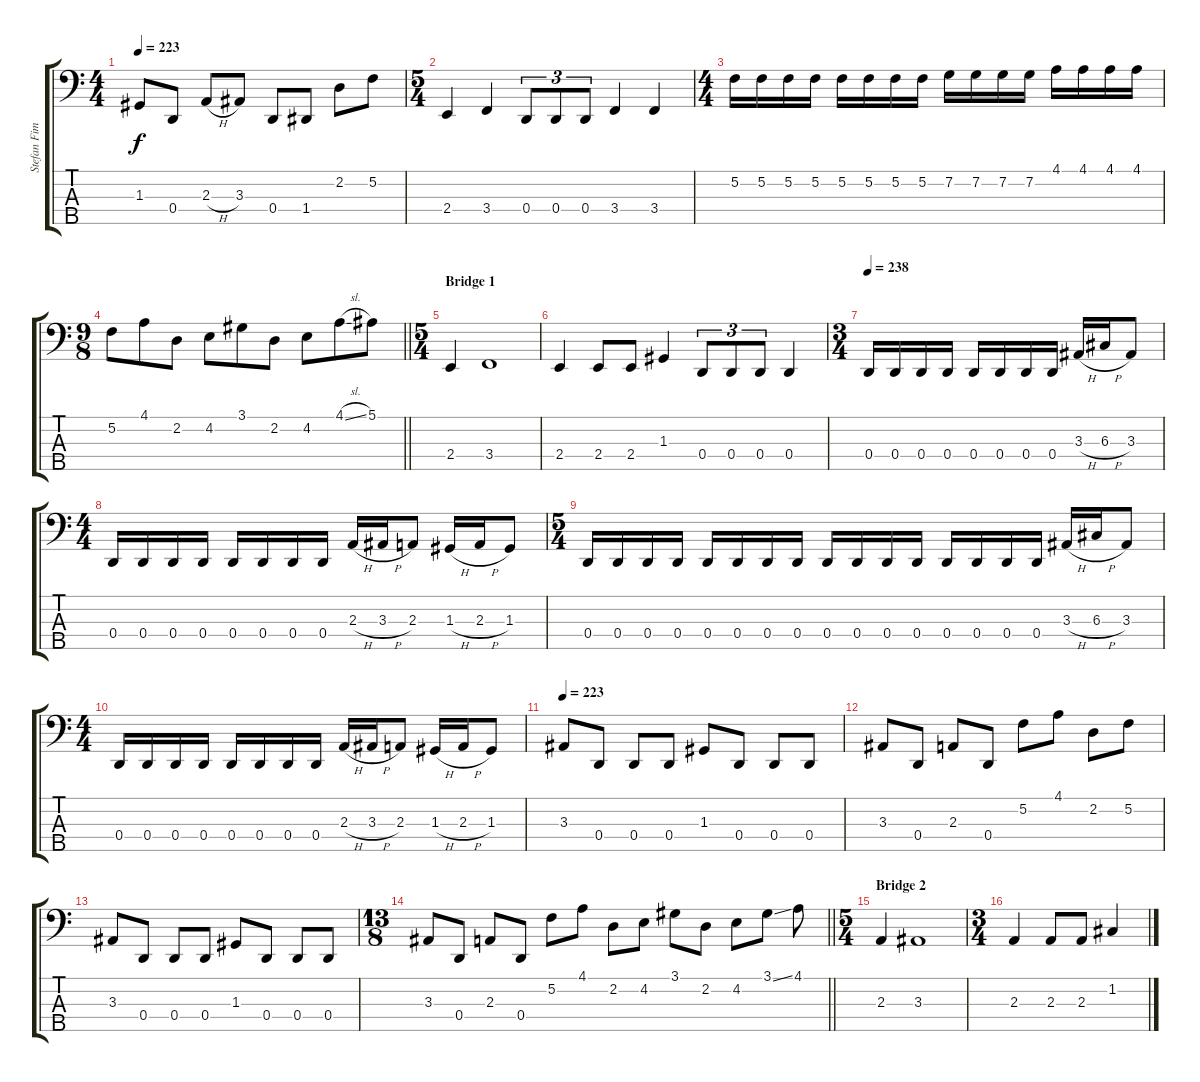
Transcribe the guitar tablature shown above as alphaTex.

\track ("Stefan Fimmers" "Stefan Fim") {instrument electricbassfinger}
\staff {score tabs}
\tuning (F2 C2 G1 D1 A0) {hide}
\ts (4 4)
\tempo 223
\clef f4
\ks c
1.3.8{dy f} 0.4.8 2.3{h}.8 3.3.8 0.4.8 1.4.8 2.2.8 5.2.8 |
\ts (5 4)
2.4.4 3.4.4 0.4.8{tu (3 2)} 0.4.8{tu (3 2)} 0.4.8{tu (3 2)} 3.4.4 3.4.4 |
\ts (4 4)
5.2.16 5.2.16 5.2.16 5.2.16 5.2.16 5.2.16 5.2.16 5.2.16 7.2.16 7.2.16 7.2.16 7.2.16 4.1.16 4.1.16 4.1.16 4.1.16 |
\ts (9 8)
\barLineRight lightlight
5.2.8 4.1.8 2.2.8 4.2.8 3.1.8 2.2.8 4.2.8 4.1{sl}.8 5.1.8 |
\ts (5 4)
\section ("" "Bridge 1")
2.4.4 3.4.1 |
2.4.4 2.4.8 2.4.8 1.3.4 0.4.8{tu (3 2)} 0.4.8{tu (3 2)} 0.4.8{tu (3 2)} 0.4.4 |
\ts (3 4)
\tempo 238
0.4.16 0.4.16 0.4.16 0.4.16 0.4.16 0.4.16 0.4.16 0.4.16 3.3{h}.16 6.3{h}.16 3.3.8 |
\ts (4 4)
0.4.16 0.4.16 0.4.16 0.4.16 0.4.16 0.4.16 0.4.16 0.4.16 2.3{h}.16 3.3{h}.16 2.3.8 1.3{h}.16 2.3{h}.16 1.3.8 |
\ts (5 4)
0.4.16 0.4.16 0.4.16 0.4.16 0.4.16 0.4.16 0.4.16 0.4.16 0.4.16 0.4.16 0.4.16 0.4.16 0.4.16 0.4.16 0.4.16 0.4.16 3.3{h}.16 6.3{h}.16 3.3.8 |
\ts (4 4)
0.4.16 0.4.16 0.4.16 0.4.16 0.4.16 0.4.16 0.4.16 0.4.16 2.3{h}.16 3.3{h}.16 2.3.8 1.3{h}.16 2.3{h}.16 1.3.8 |
\tempo 223
3.3.8 0.4.8 0.4.8 0.4.8 1.3.8 0.4.8 0.4.8 0.4.8 |
3.3.8 0.4.8 2.3.8 0.4.8 5.2.8 4.1.8 2.2.8 5.2.8 |
3.3.8 0.4.8 0.4.8 0.4.8 1.3.8 0.4.8 0.4.8 0.4.8 |
\ts (13 8)
\barLineRight lightlight
3.3.8 0.4.8 2.3.8 0.4.8 5.2.8 4.1.8 2.2.8 4.2.8 3.1.8 2.2.8 4.2.8 3.1{ss}.8 4.1.8 |
\ts (5 4)
\section ("" "Bridge 2")
2.3.4 3.3.1 |
\ts (3 4)
2.3.4 2.3.8 2.3.8 1.2.4
